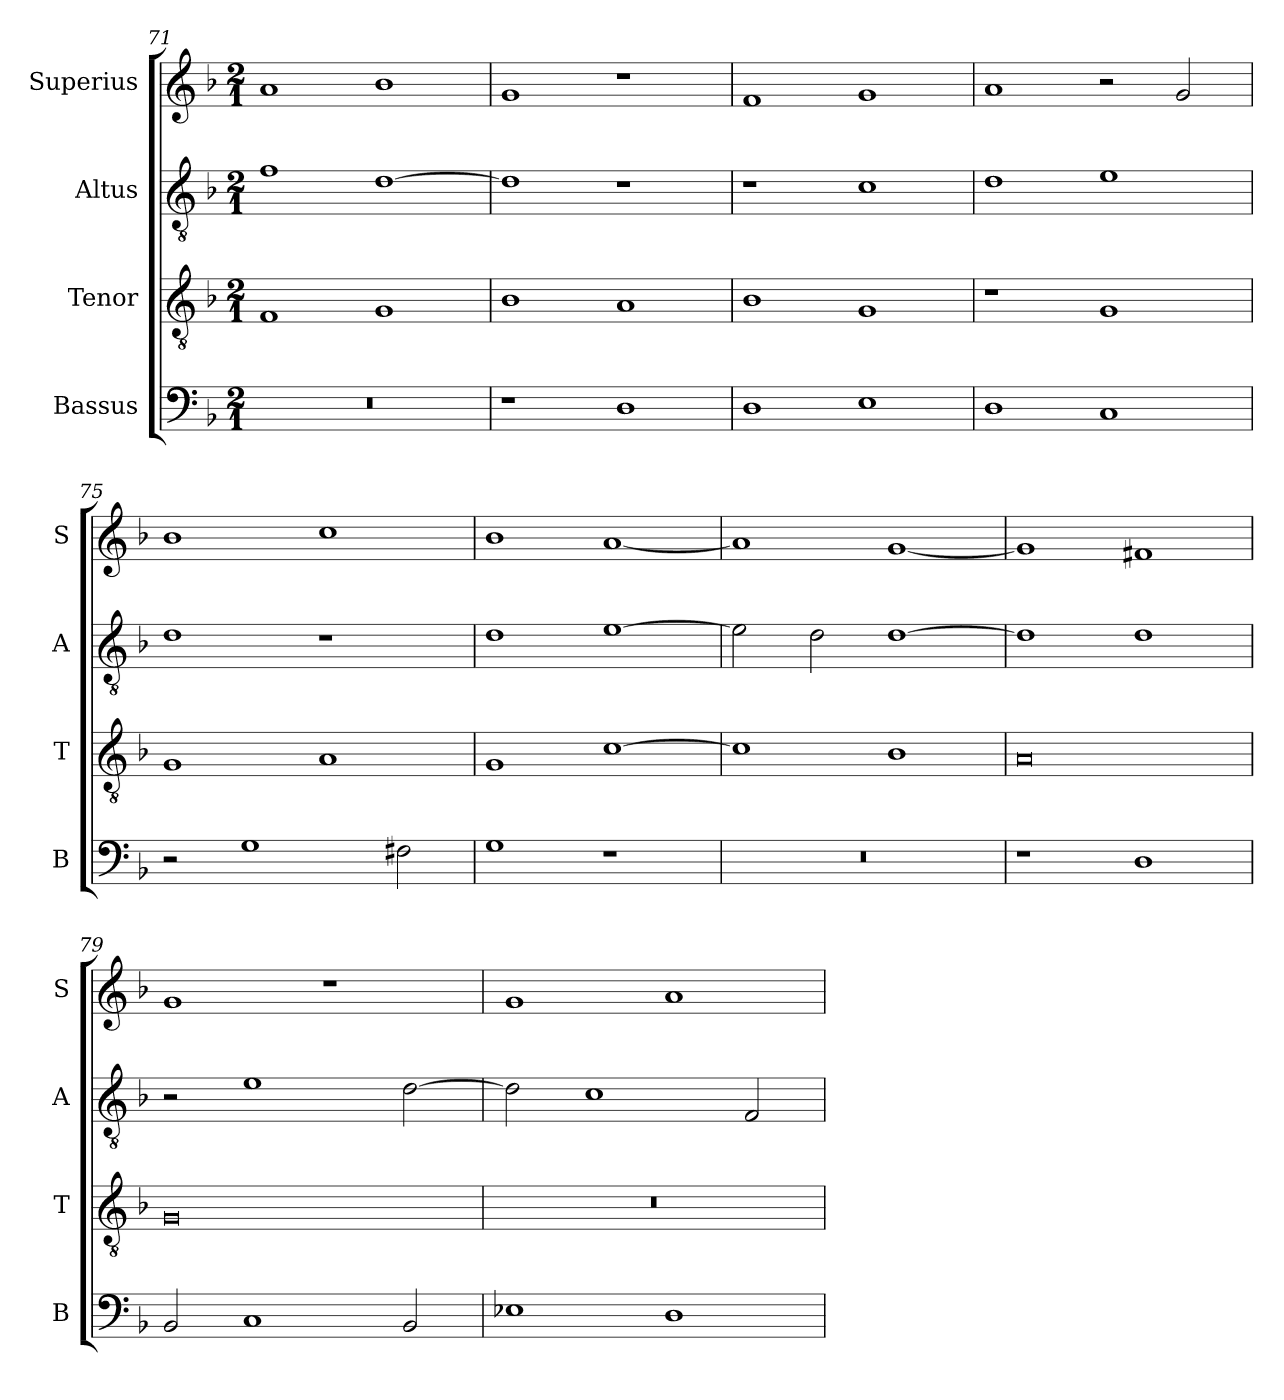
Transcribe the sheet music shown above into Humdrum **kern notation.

**kern	**kern	**kern	**kern
*part4	*part3	*part2	*part1
*staff4	*staff3	*staff2	*staff1
*I"Bassus	*I"Tenor	*I"Altus	*I"Superius
*I'B	*I'T	*I'A	*I'S
*clefF4	*clefGv2	*clefGv2	*clefG2
*k[b-]	*k[b-]	*k[b-]	*k[b-]
*M2/1	*M2/1	*M2/1	*M2/1
=71	=71	=71	=71
0r	1F	1f	1a
.	1G	[1d	1b-
=72	=72	=72	=72
1r	1B-	1d]	1g
1D	1A	1r	1r
=73	=73	=73	=73
1D	1B-	1r	1f
1E	1G	1c	1g
=74	=74	=74	=74
1D	1r	1d	1a
1C	1G	1e	2r
.	.	.	2g/
=75	=75	=75	=75
2r	1G	1d	1b-
1G	.	.	.
.	1A	1r	1cc
2F#X\	.	.	.
=76	=76	=76	=76
1G	1G	1d	1b-
1r	[1c	[1e	[1a
=77	=77	=77	=77
0r	1c]	2e\]	1a]
.	.	2d\	.
.	1B-	[1d	[1g
=78	=78	=78	=78
1r	0A	1d]	1g]
1D	.	1d	1f#X
=79	=79	=79	=79
2BB-/	0G	2r	1g
1C	.	1e	.
.	.	.	1r
2BB-/	.	[2d\	.
=80	=80	=80	=80
1E-X	0r	2d\]	1g
.	.	1c	.
1D	.	.	1a
.	.	2F/	.
=	=	=	=
*-	*-	*-	*-
